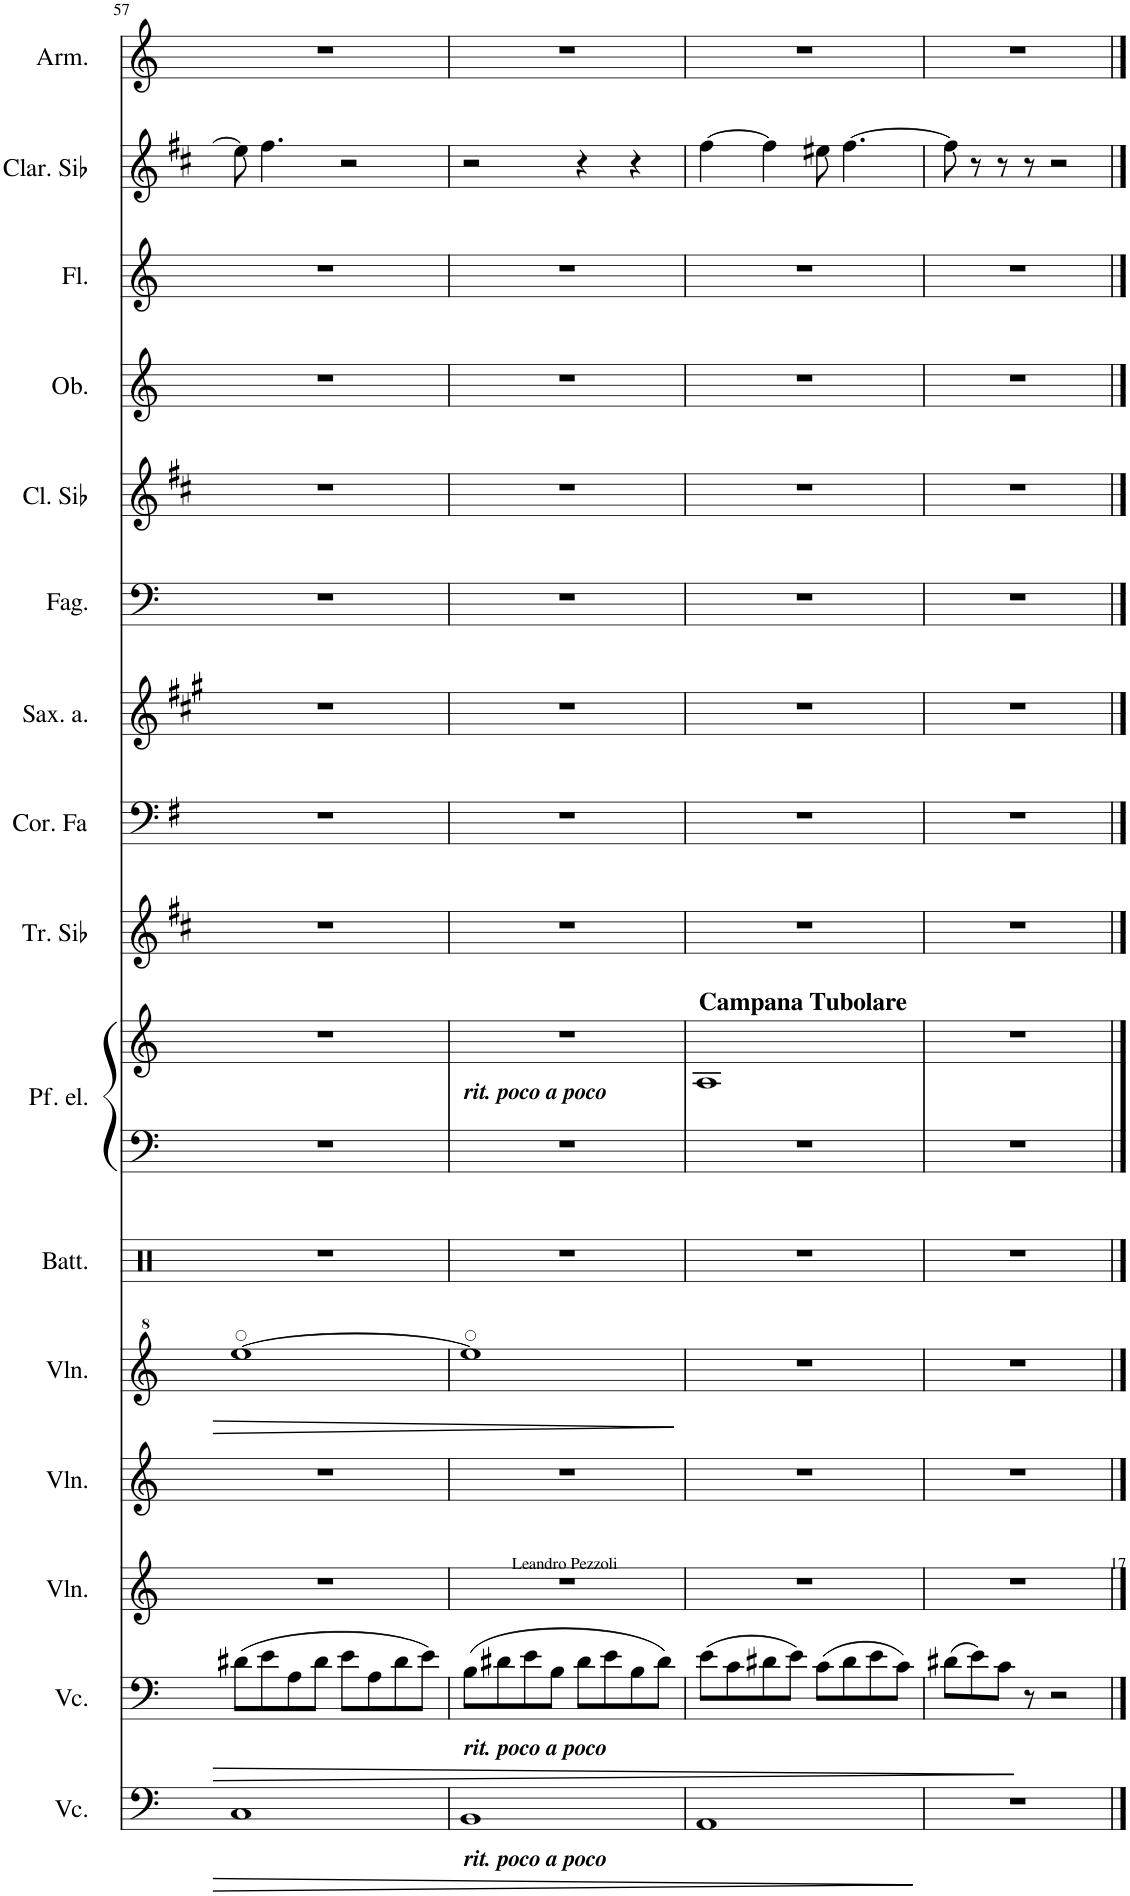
**kern	**kern	**kern	**kern	**kern	**kern	**kern	**kern	**kern	**kern	**kern	**kern	**kern	**kern	**kern	**kern	**kern
*part16	*part15	*part14	*part13	*part12	*part11	*part10	*part10	*part9	*part8	*part7	*part6	*part5	*part4	*part3	*part2	*part1
*staff17	*staff16	*staff15	*staff14	*staff13	*staff12	*staff11	*staff10	*staff9	*staff8	*staff7	*staff6	*staff5	*staff4	*staff3	*staff2	*staff1
*I"Violoncello	*I"Violoncello	*I"Violino	*I"Violino	*I"Violino	*I"Batteria	*I"Piano elettrico	*	*I"Tromba in Sib	*I"Corno in Fa	*I"Sassofono contralto	*I"Fagotto	*I"Clarinetto in Sib	*I"Oboe	*I"Flauto	*I"Clarinette en Sib	*I"Armonica
*I'Vc.	*I'Vc.	*I'Vln.	*I'Vln.	*I'Vln.	*I'Batt.	*	*	*I'Tr. Sib	*I'Cor. Fa	*	*I'Fag.	*I'Cl. Sib	*I'Ob.	*I'Fl.	*I'Clar. Sib	*I'Arm.
!!LO:PB:g=z
*clefF4	*clefF4	*clefG2	*clefG2	*clefG^2	*clefX	*clefF4	*clefG2	*clefG2	*clefF4	*clefG2	*clefF4	*clefG2	*clefG2	*clefG2	*clefG2	*clefG2
*	*	*	*	*	*	*	*	*Trd1c2	*Trd4c7	*Trd5c9	*	*Trd1c2	*	*	*Trd1c2	*
*k[]	*k[]	*k[]	*k[]	*k[]	*k[]	*k[]	*k[]	*k[f#c#]	*k[f#]	*k[f#c#g#]	*k[]	*k[f#c#]	*k[]	*k[]	*k[f#c#]	*k[]
*M4/4	*M4/4	*M4/4	*M4/4	*M4/4	*M4/4	*M4/4	*M4/4	*M4/4	*M4/4	*M4/4	*M4/4	*M4/4	*M4/4	*M4/4	*M4/4	*M4/4
=57	=57	=57	=57	=57	=57	=57	=57	=57	=57	=57	=57	=57	=57	=57	=57	=57
1C	(8d#X\L	1r	1r	[1eee	1r	1r	1r	1r	1r	1r	1r	1r	1r	1r	8ee#\]	1r
.	8e\	.	.	.	.	.	.	.	.	.	.	.	.	.	4.ff#\	.
.	8A\	.	.	.	.	.	.	.	.	.	.	.	.	.	.	.
.	8d#\J	.	.	.	.	.	.	.	.	.	.	.	.	.	.	.
.	8e\L	.	.	.	.	.	.	.	.	.	.	.	.	.	2r	.
.	8A\	.	.	.	.	.	.	.	.	.	.	.	.	.	.	.
.	8d#\	.	.	.	.	.	.	.	.	.	.	.	.	.	.	.
.	8e\J)	.	.	.	.	.	.	.	.	.	.	.	.	.	.	.
=58	=58	=58	=58	=58	=58	=58	=58	=58	=58	=58	=58	=58	=58	=58	=58	=58
!	!	!	!	!	!	!	!LO:TX:b:Bi:t=rit. poco a poco	!	!	!	!	!	!	!	!	!
!	!LO:TX:b:Bi:t=rit. poco a poco	!	!	!	!	!	!	!	!	!	!	!	!	!	!	!
!LO:TX:b:Bi:t=rit. poco a poco	!	!	!	!	!	!	!	!	!	!	!	!	!	!	!	!
1BB	(8B\L	1r	1r	1eee]	1r	1r	1r	1r	1r	1r	1r	1r	1r	1r	2r	1r
.	8d#X\	.	.	.	.	.	.	.	.	.	.	.	.	.	.	.
.	8e\	.	.	.	.	.	.	.	.	.	.	.	.	.	.	.
.	8B\J	.	.	.	.	.	.	.	.	.	.	.	.	.	.	.
.	8d#\L	.	.	.	.	.	.	.	.	.	.	.	.	.	4r	.
.	8e\	.	.	.	.	.	.	.	.	.	.	.	.	.	.	.
.	8B\	.	.	.	.	.	.	.	.	.	.	.	.	.	4r	.
.	8d#\J)	.	.	.	.	.	.	.	.	.	.	.	.	.	.	.
=59	=59	=59	=59	=59	=59	=59	=59	=59	=59	=59	=59	=59	=59	=59	=59	=59
!	!	!	!	!	!	!	!LO:TX:a:B:t=Campana Tubolare	!	!	!	!	!	!	!	!	!
1AA	(8e\L	1r	1r	1r	1r	1r	1A	1r	1r	1r	1r	1r	1r	1r	[4ff#\	1r
.	8c\	.	.	.	.	.	.	.	.	.	.	.	.	.	.	.
.	8d#X\	.	.	.	.	.	.	.	.	.	.	.	.	.	4ff#\]	.
.	8e\J)	.	.	.	.	.	.	.	.	.	.	.	.	.	.	.
.	(8c\L	.	.	.	.	.	.	.	.	.	.	.	.	.	8ee#X\	.
.	8d#\	.	.	.	.	.	.	.	.	.	.	.	.	.	[4.ff#\	.
.	8e\	.	.	.	.	.	.	.	.	.	.	.	.	.	.	.
.	8c\J)	.	.	.	.	.	.	.	.	.	.	.	.	.	.	.
=60	=60	=60	=60	=60	=60	=60	=60	=60	=60	=60	=60	=60	=60	=60	=60	=60
1r	(8d#X\L	1r	1r	1r	1r	1r	1r	1r	1r	1r	1r	1r	1r	1r	8ff#\]	1r
.	8e\)	.	.	.	.	.	.	.	.	.	.	.	.	.	8r	.
.	8c\J	.	.	.	.	.	.	.	.	.	.	.	.	.	8r	.
.	8r	.	.	.	.	.	.	.	.	.	.	.	.	.	8r	.
.	2r	.	.	.	.	.	.	.	.	.	.	.	.	.	2r	.
==	==	==	==	==	==	==	==	==	==	==	==	==	==	==	==	==
*-	*-	*-	*-	*-	*-	*-	*-	*-	*-	*-	*-	*-	*-	*-	*-	*-
